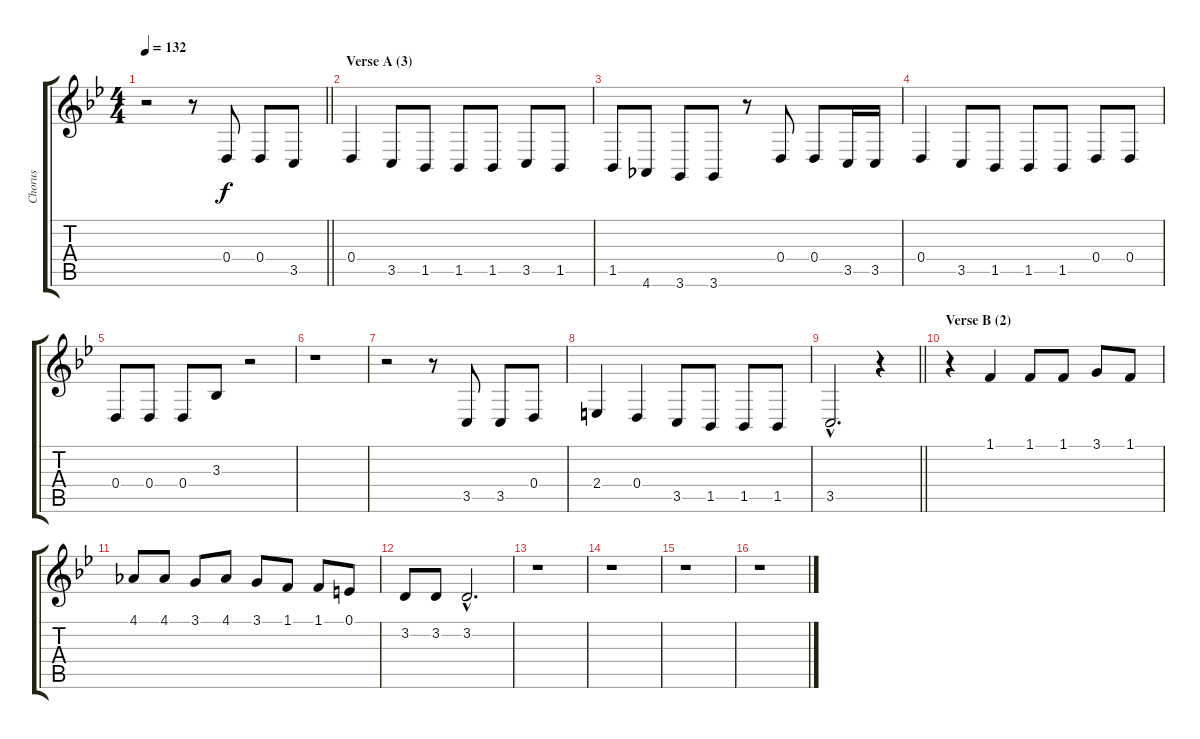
\track ("Chorus" "Chorus") {instrument sopranosax}
\staff {score tabs}
\tuning (E4 B3 G3 D3 A2 E2) {hide}
\ts (4 4)
\tempo 132
\clef g2
\barLineRight lightlight
\ks bb
r.2{dy f} r.8 0.4.8 0.4.8 3.5.8 |
\section ("" "Verse A (3)")
0.4.4 3.5.8 1.5.8 1.5.8 1.5.8 3.5.8 1.5.8 |
1.5.8 4.6.8 3.6.8 3.6.8 r.8 0.4.8 0.4.8 3.5.16 3.5.16 |
0.4.4 3.5.8 1.5.8 1.5.8 1.5.8 0.4.8 0.4.8 |
0.4.8 0.4.8 0.4.8 3.3.8 r.2 |
r.1 |
r.2 r.8 3.5.8 3.5.8 0.4.8 |
2.4.4 0.4.4 3.5.8 1.5.8 1.5.8 1.5.8 |
\barLineRight lightlight
3.5{hac}.2{d} r.4 |
\section ("" "Verse B (2)")
r.4 1.1.4 1.1.8 1.1.8 3.1.8 1.1.8 |
4.1.8 4.1.8 3.1.8 4.1.8 3.1.8 1.1.8 1.1.8 0.1.8 |
3.2.8 3.2.8 3.2{hac}.2{d} |
r.1 |
r.1 |
r.1 |
r.1
